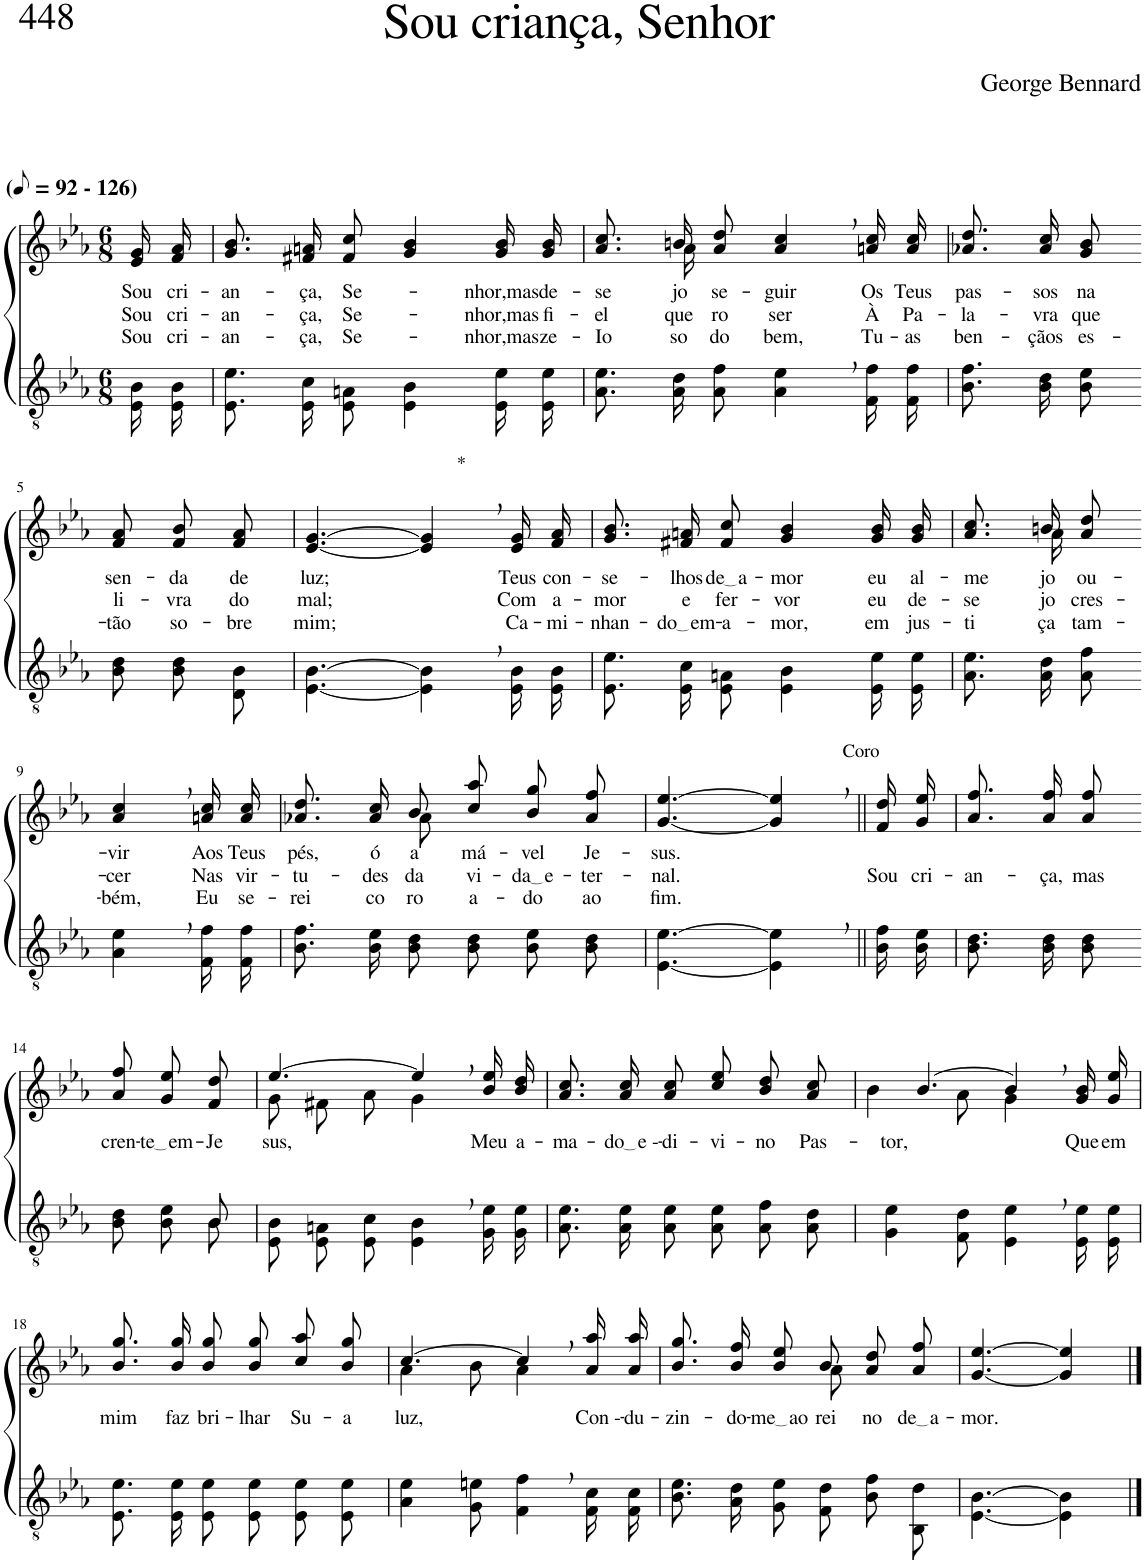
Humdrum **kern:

**kern	**kern	**text	**text	**text
*part2	*part1	*part1	*part1	*part1
*staff2	*staff1	*staff1	*staff1	*staff1
*I"Parte III e IV	*I"Parte I e II	*	*	*
*clefGv2	*clefG2	*	*	*
*Trd3c5	*Trd3c5	*	*	*
*k[b-e-a-]	*k[b-e-a-]	*	*	*
*M6/8	*M6/8	*	*	*
*MM46	*MM46	*	*	*
=1	=1	=1	=1	=1
!	!LO:TX:a:B:t=(	!	!	!
!	!LO:TX:a:B:t=- 126)	!	!	!
!	!	!LO:LY:b	!LO:LY:b	!LO:LY:b
16E-/ 16B-/LL	16e-/ 16g/LL	Sou	Sou	Sou
!	!	!LO:LY:b	!LO:LY:b	!LO:LY:b
16E-/ 16B-/JJ	16f/ 16a-/JJ	cri-	cri-	cri-
=2	=2	=2	=2	=2
!	!	!LO:LY:b	!LO:LY:b	!LO:LY:b
8.E-/ 8.e-/L	8.g/ 8.b-/L	-an-	-an-	-an-
!	!	!LO:LY:b	!LO:LY:b	!LO:LY:b
16E-/ 16c/K	16f#X/ 16an/K	-ça,	-ça,	-ça,
!	!	!LO:LY:b	!LO:LY:b	!LO:LY:b
8E-/ 8An/J	8f#/ 8cc/J	Se-	Se-	Se-
4E-\ 4B-\	4g/ 4b-/	.	.	.
!	!	!LO:LY:b	!LO:LY:b	!LO:LY:b
16E-/ 16e-/LL	16g/ 16b-/LL	-nhor,mas	-nhor,mas	-nhor,mas
!	!	!LO:LY:b	!LO:LY:b	!LO:LY:b
16E-/ 16e-/JJ	16g/ 16b-/JJ	de-	fi-	ze-
=3	=3	=3	=3	=3
!	!	!LO:LY:b	!LO:LY:b	!LO:LY:b
*	*^	*	*	*
8.A-\ 8.e-\L	8.a-\ 8.cc\L	8.ryy	-se-	-el	-Io-
!	!	!	!LO:LY:b	!LO:LY:b	!LO:LY:b
16A-\ 16d\K	16bn\K	16a-\	-jo	que-	-so
!	!	!	!LO:LY:b	!LO:LY:b	!LO:LY:b
8A-\ 8f\J	8a-\ 8dd\J	2ryy	se-	-ro	do
!	!	!	!LO:LY:b	!LO:LY:b	!LO:LY:b
4A-\, 4e-\,	4a-/, 4cc/,	.	-guir	ser	bem,
!	!	!	!LO:LY:b	!LO:LY:b	!LO:LY:b
16F\ 16f\LL	16an\ 16cc\LL	.	Os	À	Tu-
!	!	!	!LO:LY:b	!LO:LY:b	!LO:LY:b
16F\ 16f\JJ	16a\ 16cc\JJ	.	Teus	Pa-	-as
*	*v	*v	*	*	*
=4	=4	=4	=4	=4
!	!	!LO:LY:b	!LO:LY:b	!LO:LY:b
8.B-\ 8.f\L	8.a-X/ 8.dd/L	pas-	-la-	ben-
!	!	!LO:LY:b	!LO:LY:b	!LO:LY:b
16B-\ 16d\K	16a-/ 16cc/K	-sos	-vra	-çãos
!	!	!LO:LY:b	!LO:LY:b	!LO:LY:b
8B-\ 8e-\J	8g/ 8b-/J	na	que	es-
!!LO:LB:g=z
=5-	=5-	=5-	=5-	=5-
!	!	!LO:LY:b	!LO:LY:b	!LO:LY:b
8B-\ 8d\L	8f/ 8a-/L	sen-	li-	-tão
!	!	!LO:LY:b	!LO:LY:b	!LO:LY:b
8B-\ 8d\	8f/ 8b-/	-da	-vra	so-
!	!	!LO:LY:b	!LO:LY:b	!LO:LY:b
8D\ 8B-\J	8f/ 8a-/J	de	do	-bre
=6	=6	=6	=6	=6
!	!	!LO:LY:b	!LO:LY:b	!LO:LY:b
[4.E-\ [4.B-\	[4.e-/ [4.g/	luz;	mal;	mim;
!	!LO:TX:a:t=*	!	!	!
4E-\], 4B-\],	4e-/], 4g/],	.	.	.
!	!	!LO:LY:b	!LO:LY:b	!LO:LY:b
16E-/ 16B-/LL	16e-/ 16g/LL	Teus	Com	Ca-
!	!	!LO:LY:b	!LO:LY:b	!LO:LY:b
16E-/ 16B-/JJ	16f/ 16a-/JJ	con-	a-	-mi-
=7	=7	=7	=7	=7
!	!	!LO:LY:b	!LO:LY:b	!LO:LY:b
8.E-/ 8.e-/L	8.g/ 8.b-/L	-se-	-mor	-nhan-
!	!	!LO:LY:b	!LO:LY:b	!LO:LY:b
16E-/ 16c/K	16f#X/ 16an/K	-lhos	e	do em
!	!	!LO:LY:b	!LO:LY:b	!LO:LY:b
8E-/ 8An/J	8f#/ 8cc/J	de a	fer-	-a-
!	!	!LO:LY:b	!LO:LY:b	!LO:LY:b
4E-\ 4B-\	4g/ 4b-/	-mor	-vor	-mor,
!	!	!LO:LY:b	!LO:LY:b	!LO:LY:b
16E-/ 16e-/LL	16g/ 16b-/LL	eu	eu	em
!	!	!LO:LY:b	!LO:LY:b	!LO:LY:b
16E-/ 16e-/JJ	16g/ 16b-/JJ	al-	de-	jus-
=8	=8	=8	=8	=8
!	!	!LO:LY:b	!LO:LY:b	!LO:LY:b
*	*^	*	*	*
8.A-\ 8.e-\L	8.a-\ 8.cc\L	8.ryy	-me-	-se-	-ti-
!	!	!	!LO:LY:b	!LO:LY:b	!LO:LY:b
16A-\ 16d\K	16bn\K	16a-\	-jo	-jo	-ça
!	!	!	!LO:LY:b	!LO:LY:b	!LO:LY:b
8A-\ 8f\J	8a-\ 8dd\J	8ryy	ou-	cres-	tam-
!!LO:LB:g=z
=9-	=9-	=9-	=9-	=9-	=9-
!	!	!	!LO:LY:b	!LO:LY:b	!LO:LY:b
*	*v	*v	*	*	*
4A-\, 4e-\,	4a-/, 4cc/,	-vir	-cer	-bém,
!	!	!LO:LY:b	!LO:LY:b	!LO:LY:b
16F\ 16f\LL	16an\ 16cc\LL	Aos	Nas	Eu
!	!	!LO:LY:b	!LO:LY:b	!LO:LY:b
16F\ 16f\JJ	16a\ 16cc\JJ	Teus	vir-	se-
=10	=10	=10	=10	=10
!	!	!LO:LY:b	!LO:LY:b	!LO:LY:b
*	*^	*	*	*
8.B-\ 8.f\L	8.a-X/ 8.dd/L	4ryy	pés,	-tu-	-rei
!	!	!	!LO:LY:b	!LO:LY:b	!LO:LY:b
16B-\ 16e-\K	16a-/ 16cc/K	.	ó	-des	co-
!	!	!	!LO:LY:b	!LO:LY:b	!LO:LY:b
8B-\ 8d\J	8b-/J	8a-\	a-	da	-ro-
!	!	!	!LO:LY:b	!LO:LY:b	!LO:LY:b
8B-\ 8d\L	8cc\ 8aa-\L	4.ryy	-má-	vi-	-a-
!	!	!	!LO:LY:b	!LO:LY:b	!LO:LY:b
8B-\ 8e-\	8b-\ 8gg\	.	-vel	da e	-do
!	!	!	!LO:LY:b	!LO:LY:b	!LO:LY:b
8B-\ 8d\J	8a-\ 8ff\J	.	Je-	-ter-	ao
*	*v	*v	*	*	*
=11	=11	=11	=11	=11
!	!	!LO:LY:b	!LO:LY:b	!LO:LY:b
[4.E-\ [4.e-\	[4.g/ [4.ee-/	-sus.	-nal.	fim.
!	!LO:TX:a:t=Coro	!	!	!
4E-\], 4e-\],	4g/], 4ee-/],	.	.	.
=12||	=12||	=12||	=12||	=12||
!	!	!	!LO:LY:b	!
16B-\ 16f\LL	16f\ 16dd\LL	.	Sou	.
!	!	!	!LO:LY:b	!
16B-\ 16e-\JJ	16g\ 16ee-\JJ	.	cri-	.
=13	=13	=13	=13	=13
!	!	!	!LO:LY:b	!
8.B-\ 8.d\L	8.a-\ 8.ff\L	.	-an-	.
!	!	!	!LO:LY:b	!
16B-\ 16d\K	16a-\ 16ff\K	.	-ça,	.
!	!	!	!LO:LY:b	!
8B-\ 8d\J	8a-\ 8ff\J	.	mas	.
!!LO:LB:g=z
=14-	=14-	=14-	=14-	=14-
*^	*	*	*	*
!	!	!	!LO:LY:b	!	!
8B-\ 8d\L	4ryy	8a-\ 8ff\L	-cren-	.	.
!	!	!	!LO:LY:b	!	!
8B-\ 8e-\	.	8g\ 8ee-\	te em	.	.
!	!	!	!LO:LY:b	!	!
8B-\J	8B-/	8f\ 8dd\J	-Je-	.	.
=15	=15	=15	=15	=15	=15
*	*	*^	*	*	*
!	!	!	!	!LO:LY:b	!	!
*v	*v	*	*	*	*	*
8E-/ 8B-/L	[4.ee-/	8g\L	-sus,	.	.
8E-/ 8An/	.	8f#X\J	.	.	.
8E-/ 8c/J	.	8a-\	.	.	.
4E-\, 4B-\,	4ee-,/]	4g\	.	.	.
!	!	!	!LO:LY:b	!	!
16G\ 16e-\LL	16b-\ 16ee-\LL	8ryy	Meu	.	.
!	!	!	!LO:LY:b	!	!
16G\ 16e-\JJ	16b-\ 16dd\JJ	.	a-	.	.
*	*v	*v	*	*	*
=16	=16	=16	=16	=16
!	!	!LO:LY:b	!	!
8.A-\ 8.e-\L	8.a-\ 8.cc\L	-ma-	.	.
!	!	!LO:LY:b	!	!
16A-\ 16e-\K	16a-\ 16cc\K	do e -	.	.
!	!	!LO:LY:b	!	!
8A-\ 8e-\J	8a-\ 8cc\J	-di-	.	.
!	!	!LO:LY:b	!	!
8A-\ 8e-\L	8cc\ 8ee-\L	-vi-	.	.
!	!	!LO:LY:b	!	!
8A-\ 8f\	8b-\ 8dd\	-no	.	.
!	!	!LO:LY:b	!	!
8A-\ 8d\J	8a-\ 8cc\J	Pas-	.	.
=17	=17	=17	=17	=17
!	!	!LO:LY:b	!	!
*	*^	*	*	*
4G\ 4e-\	[4.b-/	4b-\	-tor,	.	.
8F\ 8d\	.	8a-\	.	.	.
4E-\, 4e-\,	4b-,/]	4g\	.	.	.
!	!	!	!LO:LY:b	!	!
16E-/ 16e-/LL	16g\ 16b-\LL	8ryy	Que	.	.
!	!	!	!LO:LY:b	!	!
16E-/ 16e-/JJ	16g\ 16ee-\JJ	.	em	.	.
*	*v	*v	*	*	*
!!LO:LB:g=z
=18	=18	=18	=18	=18
!	!	!LO:LY:b	!	!
8.E-/ 8.e-/L	8.b-\ 8.gg\L	mim	.	.
!	!	!LO:LY:b	!	!
16E-/ 16e-/K	16b-\ 16gg\K	faz	.	.
!	!	!LO:LY:b	!	!
8E-/ 8e-/J	8b-\ 8gg\J	bri-	.	.
!	!	!LO:LY:b	!	!
8E-/ 8e-/L	8b-\ 8gg\L	-lhar	.	.
!	!	!LO:LY:b	!	!
8E-/ 8e-/	8cc\ 8aa-\	Su-	.	.
!	!	!LO:LY:b	!	!
8E-/ 8e-/J	8b-\ 8gg\J	-a	.	.
=19	=19	=19	=19	=19
*	*^	*	*	*
!	!	!	!LO:LY:b	!	!
4A-\ 4e-\	[4.cc/	4a-\	luz,	.	.
8G\ 8en\	.	8b-\	.	.	.
4F\, 4f\,	4cc,/]	4a-\	.	.	.
!	!	!	!LO:LY:b	!	!
16F/ 16c/LL	16a-\ 16aa-\LL	8ryy	Con --	.	.
!	!	!	!LO:LY:b	!	!
16F/ 16c/JJ	16a-\ 16aa-\JJ	.	-du-	.	.
=20	=20	=20	=20	=20	=20
!	!	!	!LO:LY:b	!	!
8.B-\ 8.e-\L	8.b-\ 8.gg\L	4.ryy	-zin-	.	.
!	!	!	!LO:LY:b	!	!
16A-\ 16d\K	16b-\ 16ff\K	.	-do-	.	.
!	!	!	!LO:LY:b	!	!
8G\ 8e-\J	8b-\ 8ee-\J	.	me ao	.	.
!	!	!	!LO:LY:b	!	!
8F/ 8d/L	8b-\L	8a-\	-rei-	.	.
!	!	!	!LO:LY:b	!	!
8B-/ 8f/	8a-\ 8dd\	4ryy	-no	.	.
!	!	!	!LO:LY:b	!	!
8BB-/ 8d/J	8a-\ 8ff\J	.	de a	.	.
*	*v	*v	*	*	*
=21	=21	=21	=21	=21
!	!	!LO:LY:b	!	!
[4.E-\ [4.B-\	[4.g/ [4.ee-/	-mor.	.	.
4E-\] 4B-\]	4g/] 4ee-/]	.	.	.
==	==	==	==	==
*-	*-	*-	*-	*-
